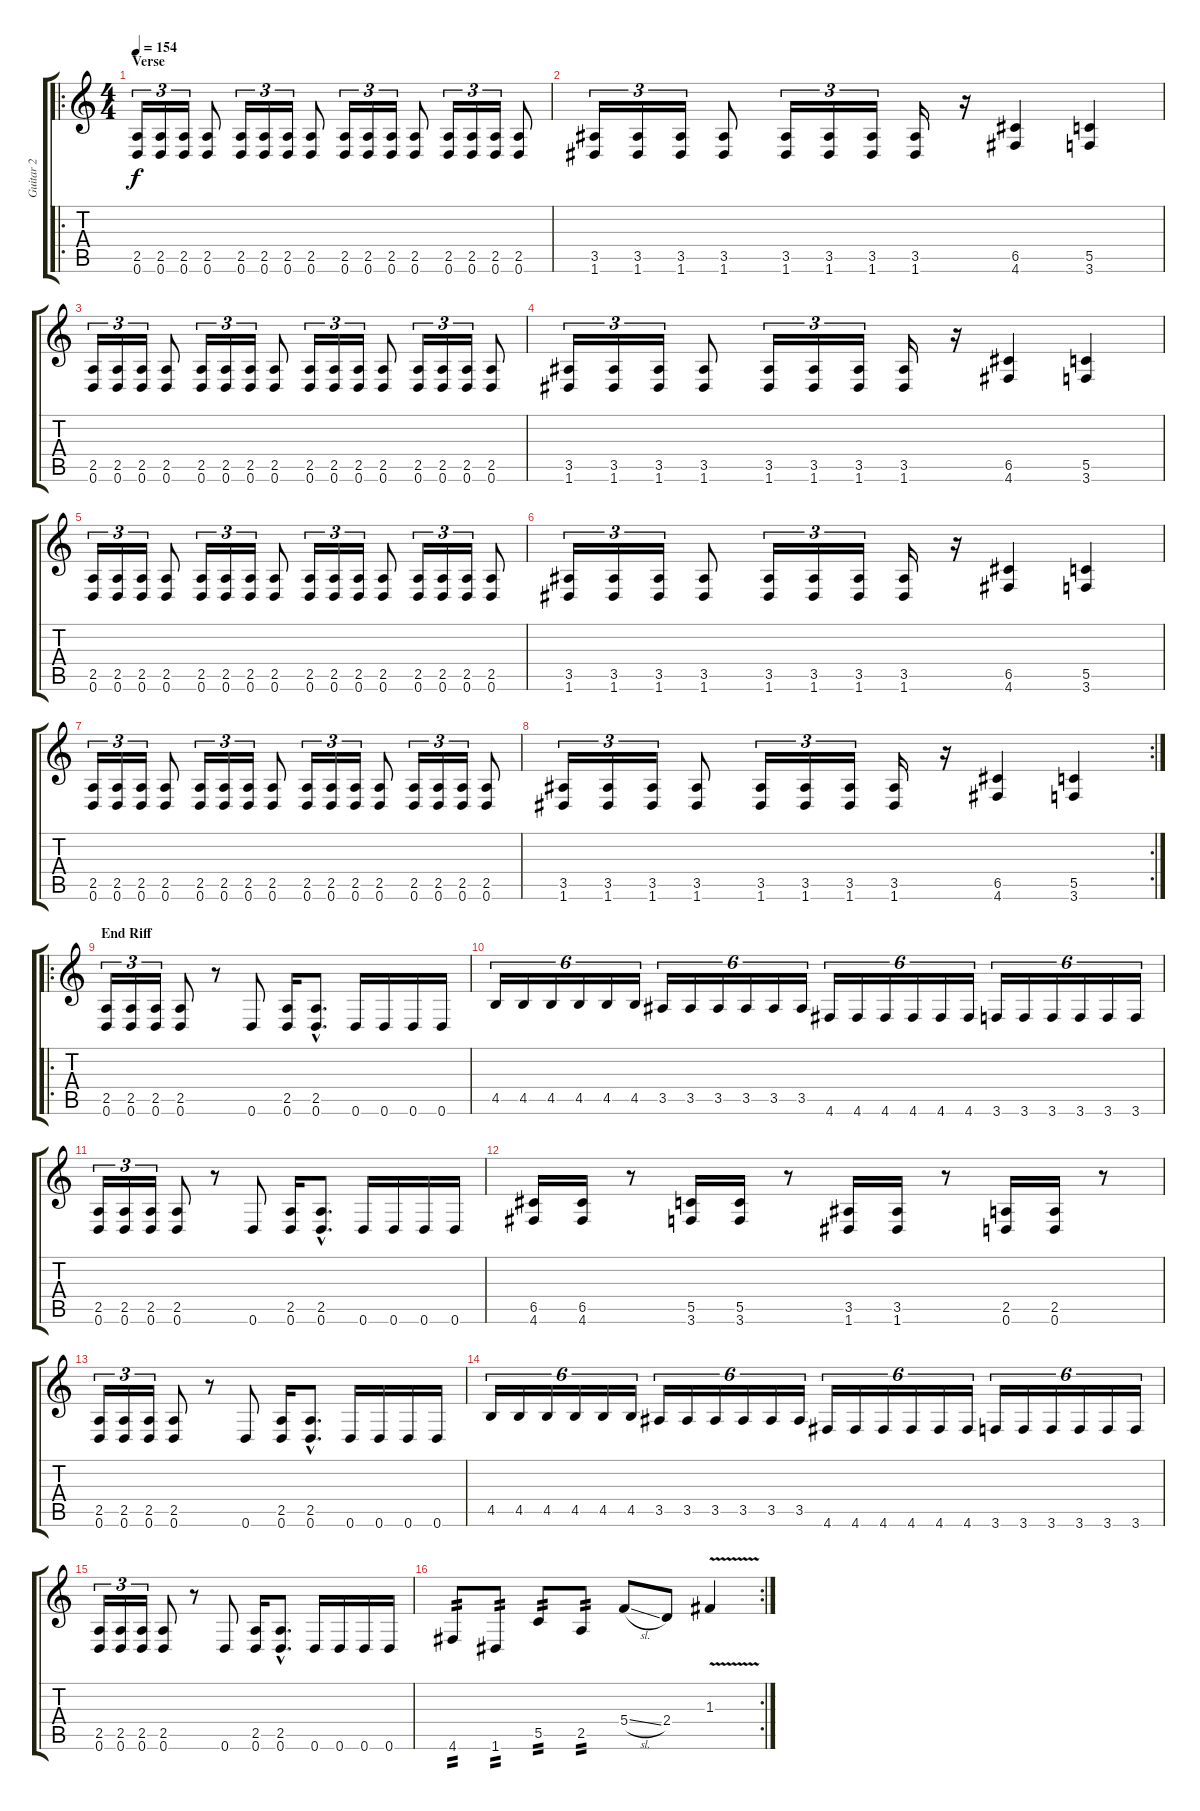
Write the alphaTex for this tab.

\track ("Guitar 2" "Guitar 2") {instrument distortionguitar}
\staff {score tabs}
\tuning (D4 A3 F3 C3 G2 D2) {hide}
\ro
\ts (4 4)
\section ("" "Verse")
\tempo 154
\clef g2
\ks c
(2.5 0.6).16{tu (3 2) dy f} (2.5 0.6).16{tu (3 2)} (2.5 0.6).16{tu (3 2)} (2.5 0.6).8 (2.5 0.6).16{tu (3 2)} (2.5 0.6).16{tu (3 2)} (2.5 0.6).16{tu (3 2)} (2.5 0.6).8 (2.5 0.6).16{tu (3 2)} (2.5 0.6).16{tu (3 2)} (2.5 0.6).16{tu (3 2)} (2.5 0.6).8 (2.5 0.6).16{tu (3 2)} (2.5 0.6).16{tu (3 2)} (2.5 0.6).16{tu (3 2)} (2.5 0.6).8 |
(3.5 1.6).16{tu (3 2)} (3.5 1.6).16{tu (3 2)} (3.5 1.6).16{tu (3 2)} (3.5 1.6).8 (3.5 1.6).16{tu (3 2)} (3.5 1.6).16{tu (3 2)} (3.5 1.6).16{tu (3 2)} (3.5 1.6).16 r.16 (6.5 4.6).4 (5.5 3.6).4 |
(2.5 0.6).16{tu (3 2)} (2.5 0.6).16{tu (3 2)} (2.5 0.6).16{tu (3 2)} (2.5 0.6).8 (2.5 0.6).16{tu (3 2)} (2.5 0.6).16{tu (3 2)} (2.5 0.6).16{tu (3 2)} (2.5 0.6).8 (2.5 0.6).16{tu (3 2)} (2.5 0.6).16{tu (3 2)} (2.5 0.6).16{tu (3 2)} (2.5 0.6).8 (2.5 0.6).16{tu (3 2)} (2.5 0.6).16{tu (3 2)} (2.5 0.6).16{tu (3 2)} (2.5 0.6).8 |
(3.5 1.6).16{tu (3 2)} (3.5 1.6).16{tu (3 2)} (3.5 1.6).16{tu (3 2)} (3.5 1.6).8 (3.5 1.6).16{tu (3 2)} (3.5 1.6).16{tu (3 2)} (3.5 1.6).16{tu (3 2)} (3.5 1.6).16 r.16 (6.5 4.6).4 (5.5 3.6).4 |
(2.5 0.6).16{tu (3 2)} (2.5 0.6).16{tu (3 2)} (2.5 0.6).16{tu (3 2)} (2.5 0.6).8 (2.5 0.6).16{tu (3 2)} (2.5 0.6).16{tu (3 2)} (2.5 0.6).16{tu (3 2)} (2.5 0.6).8 (2.5 0.6).16{tu (3 2)} (2.5 0.6).16{tu (3 2)} (2.5 0.6).16{tu (3 2)} (2.5 0.6).8 (2.5 0.6).16{tu (3 2)} (2.5 0.6).16{tu (3 2)} (2.5 0.6).16{tu (3 2)} (2.5 0.6).8 |
(3.5 1.6).16{tu (3 2)} (3.5 1.6).16{tu (3 2)} (3.5 1.6).16{tu (3 2)} (3.5 1.6).8 (3.5 1.6).16{tu (3 2)} (3.5 1.6).16{tu (3 2)} (3.5 1.6).16{tu (3 2)} (3.5 1.6).16 r.16 (6.5 4.6).4 (5.5 3.6).4 |
(2.5 0.6).16{tu (3 2)} (2.5 0.6).16{tu (3 2)} (2.5 0.6).16{tu (3 2)} (2.5 0.6).8 (2.5 0.6).16{tu (3 2)} (2.5 0.6).16{tu (3 2)} (2.5 0.6).16{tu (3 2)} (2.5 0.6).8 (2.5 0.6).16{tu (3 2)} (2.5 0.6).16{tu (3 2)} (2.5 0.6).16{tu (3 2)} (2.5 0.6).8 (2.5 0.6).16{tu (3 2)} (2.5 0.6).16{tu (3 2)} (2.5 0.6).16{tu (3 2)} (2.5 0.6).8 |
\rc 2
(3.5 1.6).16{tu (3 2)} (3.5 1.6).16{tu (3 2)} (3.5 1.6).16{tu (3 2)} (3.5 1.6).8 (3.5 1.6).16{tu (3 2)} (3.5 1.6).16{tu (3 2)} (3.5 1.6).16{tu (3 2)} (3.5 1.6).16 r.16 (6.5 4.6).4 (5.5 3.6).4 |
\ro
\section ("" "End Riff")
(2.5 0.6).16{tu (3 2)} (2.5 0.6).16{tu (3 2)} (2.5 0.6).16{tu (3 2)} (2.5 0.6).8 r.8 0.6.8 (2.5 0.6).16 (2.5{hac} 0.6{hac}).8{d} 0.6.16 0.6.16 0.6.16 0.6.16 |
4.5.16{tu (6 4)} 4.5.16{tu (6 4)} 4.5.16{tu (6 4)} 4.5.16{tu (6 4)} 4.5.16{tu (6 4)} 4.5.16{tu (6 4)} 3.5.16{tu (6 4)} 3.5.16{tu (6 4)} 3.5.16{tu (6 4)} 3.5.16{tu (6 4)} 3.5.16{tu (6 4)} 3.5.16{tu (6 4)} 4.6.16{tu (6 4)} 4.6.16{tu (6 4)} 4.6.16{tu (6 4)} 4.6.16{tu (6 4)} 4.6.16{tu (6 4)} 4.6.16{tu (6 4)} 3.6.16{tu (6 4)} 3.6.16{tu (6 4)} 3.6.16{tu (6 4)} 3.6.16{tu (6 4)} 3.6.16{tu (6 4)} 3.6.16{tu (6 4)} |
(2.5 0.6).16{tu (3 2)} (2.5 0.6).16{tu (3 2)} (2.5 0.6).16{tu (3 2)} (2.5 0.6).8 r.8 0.6.8 (2.5 0.6).16 (2.5{hac} 0.6{hac}).8{d} 0.6.16 0.6.16 0.6.16 0.6.16 |
(6.5 4.6).16 (6.5 4.6).16 r.8 (5.5 3.6).16 (5.5 3.6).16 r.8 (3.5 1.6).16 (3.5 1.6).16 r.8 (2.5 0.6).16 (2.5 0.6).16 r.8 |
(2.5 0.6).16{tu (3 2)} (2.5 0.6).16{tu (3 2)} (2.5 0.6).16{tu (3 2)} (2.5 0.6).8 r.8 0.6.8 (2.5 0.6).16 (2.5{hac} 0.6{hac}).8{d} 0.6.16 0.6.16 0.6.16 0.6.16 |
4.5.16{tu (6 4)} 4.5.16{tu (6 4)} 4.5.16{tu (6 4)} 4.5.16{tu (6 4)} 4.5.16{tu (6 4)} 4.5.16{tu (6 4)} 3.5.16{tu (6 4)} 3.5.16{tu (6 4)} 3.5.16{tu (6 4)} 3.5.16{tu (6 4)} 3.5.16{tu (6 4)} 3.5.16{tu (6 4)} 4.6.16{tu (6 4)} 4.6.16{tu (6 4)} 4.6.16{tu (6 4)} 4.6.16{tu (6 4)} 4.6.16{tu (6 4)} 4.6.16{tu (6 4)} 3.6.16{tu (6 4)} 3.6.16{tu (6 4)} 3.6.16{tu (6 4)} 3.6.16{tu (6 4)} 3.6.16{tu (6 4)} 3.6.16{tu (6 4)} |
(2.5 0.6).16{tu (3 2)} (2.5 0.6).16{tu (3 2)} (2.5 0.6).16{tu (3 2)} (2.5 0.6).8 r.8 0.6.8 (2.5 0.6).16 (2.5{hac} 0.6{hac}).8{d} 0.6.16 0.6.16 0.6.16 0.6.16 |
\rc 2
4.6.8{tp 2} 1.6.8{tp 2} 5.5.8{tp 2} 2.5.8{tp 2} 5.4{sl}.8 2.4.8 1.3{v}.4
